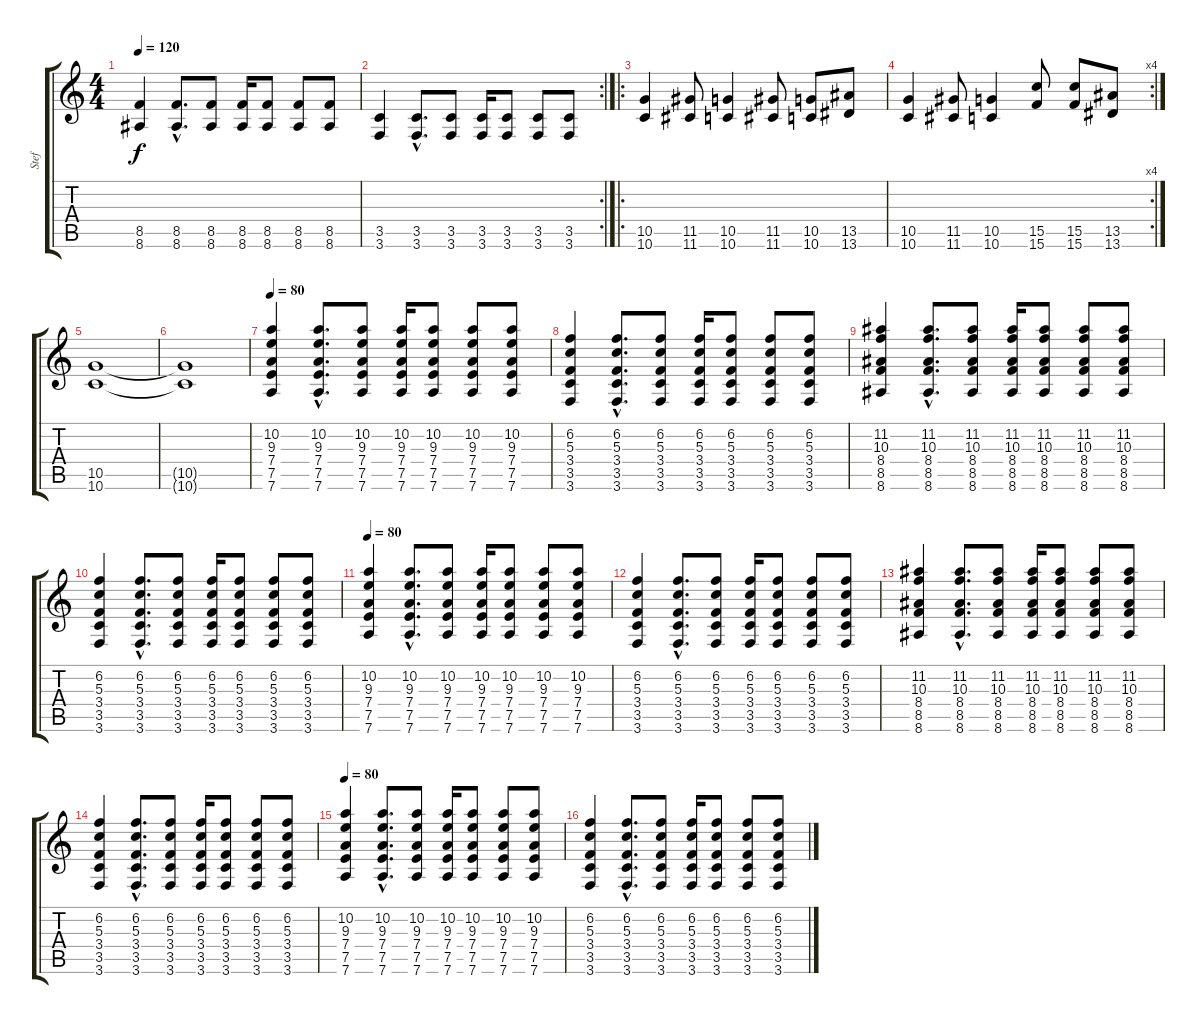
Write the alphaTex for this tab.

\track ("Stef" "Stef") {instrument banjo}
\staff {score tabs}
\tuning (E4 B3 G3 D3 A2 D2) {hide}
\displaytranspose 12
\ts (4 4)
\tempo 120
\clef g2
\ks c
(8.5 8.6).4{dy f} (8.5{hac} 8.6{hac}).8{d} (8.5 8.6).8 (8.5 8.6).16 (8.5 8.6).8 (8.5 8.6).8 (8.5 8.6).8 |
\rc 2
(3.5 3.6).4 (3.5{hac} 3.6{hac}).8{d} (3.5 3.6).8 (3.5 3.6).16 (3.5 3.6).8 (3.5 3.6).8 (3.5 3.6).8 |
\ro
(10.5 10.6).4{instrument distortionguitar} (11.5 11.6).8 (10.5 10.6).4 (11.5 11.6).8 (10.5 10.6).8 (13.5 13.6).8 |
\rc 4
(10.5 10.6).4 (11.5 11.6).8 (10.5 10.6).4 (15.5 15.6).8 (15.5 15.6).8 (13.5 13.6).8 |
(10.5 10.6).1 |
(10.5{t} 10.6{t}).1 |
\tempo 80
(10.2 9.3 7.4 7.5 7.6).4{volume 13 instrument electricguitarclean} (10.2{hac} 9.3{hac} 7.4{hac} 7.5{hac} 7.6{hac}).8{d} (10.2 9.3 7.4 7.5 7.6).8 (10.2 9.3 7.4 7.5 7.6).16 (10.2 9.3 7.4 7.5 7.6).8 (10.2 9.3 7.4 7.5 7.6).8 (10.2 9.3 7.4 7.5 7.6).8 |
(6.2 5.3 3.4 3.5 3.6).4 (6.2{hac} 5.3{hac} 3.4{hac} 3.5{hac} 3.6{hac}).8{d} (6.2 5.3 3.4 3.5 3.6).8 (6.2 5.3 3.4 3.5 3.6).16 (6.2 5.3 3.4 3.5 3.6).8 (6.2 5.3 3.4 3.5 3.6).8 (6.2 5.3 3.4 3.5 3.6).8 |
(11.2 10.3 8.4 8.5 8.6).4 (11.2{hac} 10.3{hac} 8.4{hac} 8.5{hac} 8.6{hac}).8{d} (11.2 10.3 8.4 8.5 8.6).8 (11.2 10.3 8.4 8.5 8.6).16 (11.2 10.3 8.4 8.5 8.6).8 (11.2 10.3 8.4 8.5 8.6).8 (11.2 10.3 8.4 8.5 8.6).8 |
(6.2 5.3 3.4 3.5 3.6).4 (6.2{hac} 5.3{hac} 3.4{hac} 3.5{hac} 3.6{hac}).8{d} (6.2 5.3 3.4 3.5 3.6).8 (6.2 5.3 3.4 3.5 3.6).16 (6.2 5.3 3.4 3.5 3.6).8 (6.2 5.3 3.4 3.5 3.6).8 (6.2 5.3 3.4 3.5 3.6).8 |
\tempo 80
(10.2 9.3 7.4 7.5 7.6).4{volume 13 instrument electricguitarclean} (10.2{hac} 9.3{hac} 7.4{hac} 7.5{hac} 7.6{hac}).8{d} (10.2 9.3 7.4 7.5 7.6).8 (10.2 9.3 7.4 7.5 7.6).16 (10.2 9.3 7.4 7.5 7.6).8 (10.2 9.3 7.4 7.5 7.6).8 (10.2 9.3 7.4 7.5 7.6).8 |
(6.2 5.3 3.4 3.5 3.6).4 (6.2{hac} 5.3{hac} 3.4{hac} 3.5{hac} 3.6{hac}).8{d} (6.2 5.3 3.4 3.5 3.6).8 (6.2 5.3 3.4 3.5 3.6).16 (6.2 5.3 3.4 3.5 3.6).8 (6.2 5.3 3.4 3.5 3.6).8 (6.2 5.3 3.4 3.5 3.6).8 |
(11.2 10.3 8.4 8.5 8.6).4 (11.2{hac} 10.3{hac} 8.4{hac} 8.5{hac} 8.6{hac}).8{d} (11.2 10.3 8.4 8.5 8.6).8 (11.2 10.3 8.4 8.5 8.6).16 (11.2 10.3 8.4 8.5 8.6).8 (11.2 10.3 8.4 8.5 8.6).8 (11.2 10.3 8.4 8.5 8.6).8 |
(6.2 5.3 3.4 3.5 3.6).4 (6.2{hac} 5.3{hac} 3.4{hac} 3.5{hac} 3.6{hac}).8{d} (6.2 5.3 3.4 3.5 3.6).8 (6.2 5.3 3.4 3.5 3.6).16 (6.2 5.3 3.4 3.5 3.6).8 (6.2 5.3 3.4 3.5 3.6).8 (6.2 5.3 3.4 3.5 3.6).8 |
\tempo 80
(10.2 9.3 7.4 7.5 7.6).4{volume 13 instrument electricguitarclean} (10.2{hac} 9.3{hac} 7.4{hac} 7.5{hac} 7.6{hac}).8{d} (10.2 9.3 7.4 7.5 7.6).8 (10.2 9.3 7.4 7.5 7.6).16 (10.2 9.3 7.4 7.5 7.6).8 (10.2 9.3 7.4 7.5 7.6).8 (10.2 9.3 7.4 7.5 7.6).8 |
(6.2 5.3 3.4 3.5 3.6).4 (6.2{hac} 5.3{hac} 3.4{hac} 3.5{hac} 3.6{hac}).8{d} (6.2 5.3 3.4 3.5 3.6).8 (6.2 5.3 3.4 3.5 3.6).16 (6.2 5.3 3.4 3.5 3.6).8 (6.2 5.3 3.4 3.5 3.6).8 (6.2 5.3 3.4 3.5 3.6).8
